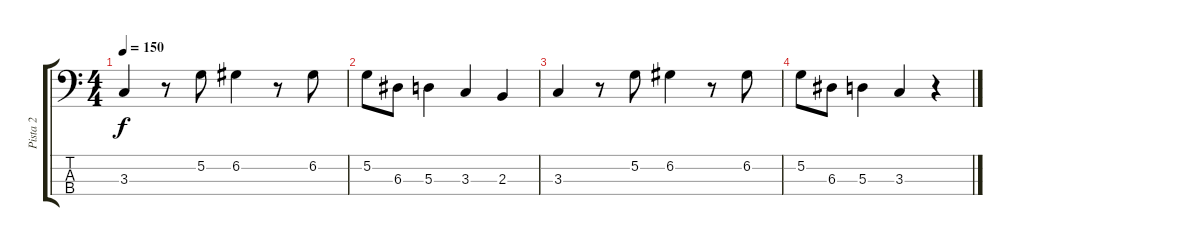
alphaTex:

\track ("Pista 2" "Pista 2") {instrument acousticguitarnylon}
\staff {score tabs}
\tuning (G2 D2 A1 E1) {hide}
\ts (4 4)
\tempo 150
\clef f4
\ks c
3.3.4{dy f} r.8 5.2.8 6.2.4 r.8 6.2.8 |
5.2.8 6.3.8 5.3.4 3.3.4 2.3.4 |
3.3.4 r.8 5.2.8 6.2.4 r.8 6.2.8 |
5.2.8 6.3.8 5.3.4 3.3.4 r.4
